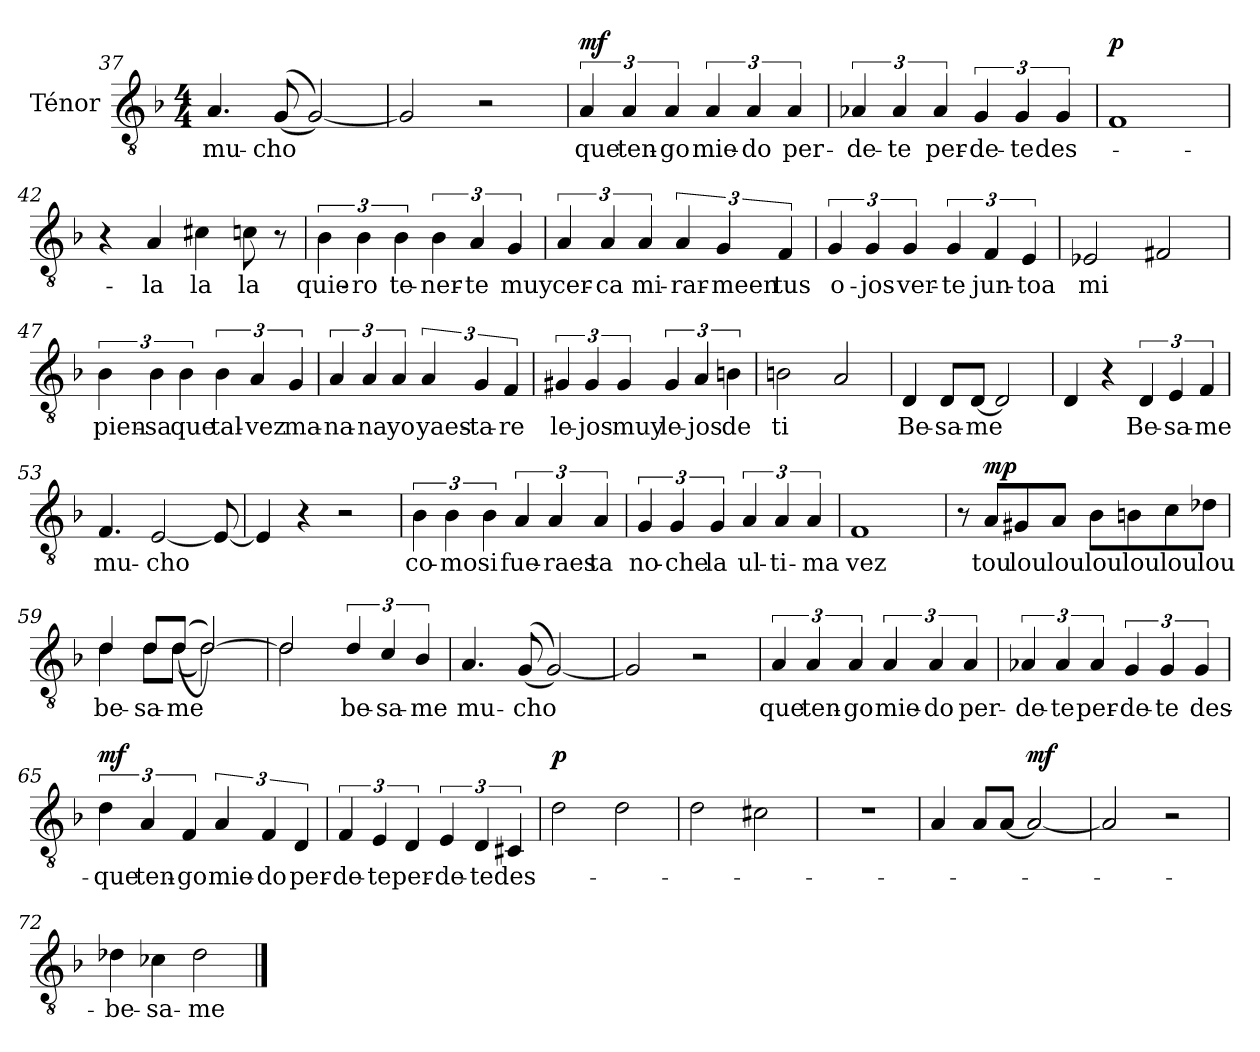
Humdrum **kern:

**kern	**text	**dynam
*part1	*part1	*part1
*staff1	*staff1	*staff1
*I"Ténor	*	*
*I'T.	*	*
*clefGv2	*	*
*k[b-]	*	*
*M4/4	*	*
=37	=37	=37
!	!LO:LY:b	!
4.A/	mu-	.
!	!LO:LY:b	!
((8G/	-cho	.
[2G/))	.	.
=38	=38	=38
2G/]	.	.
2r	.	.
!!LO:LB:g=z
=39	=39	=39
!	!LO:LY:b	!LO:DY:a
6A/	que	mf
!	!LO:LY:b	!
6A/	ten-	.
!	!LO:LY:b	!
6A/	-go	.
!	!LO:LY:b	!
6A/	mie-	.
!	!LO:LY:b	!
6A/	-do	.
!	!LO:LY:b	!
6A/	per-	.
=40	=40	=40
!	!LO:LY:b	!
6A-X/	-de-	.
!	!LO:LY:b	!
6A-/	-te	.
!	!LO:LY:b	!
6A-/	per-	.
!	!LO:LY:b	!
6G/	-de-	.
!	!LO:LY:b	!
6G/	-te	.
!	!LO:LY:b	!
6G/	des-	.
=41	=41	=41
!	!	!LO:DY:a
1F	.	p
=42	=42	=42
4r	.	.
!	!LO:LY:b	!
4A/	la	.
!	!LO:LY:b	!
4c#X\	la	.
!	!LO:LY:b	!
8cn\	la	.
8r	.	.
=43	=43	=43
!	!LO:LY:b	!
6B-\	quie-	.
!	!LO:LY:b	!
6B-\	-ro	.
!	!LO:LY:b	!
6B-\	te-	.
!	!LO:LY:b	!
6B-\	-ner-	.
!	!LO:LY:b	!
6A/	-te	.
!	!LO:LY:b	!
6G/	muy	.
!!LO:LB:g=z
=44	=44	=44
!	!LO:LY:b	!
6A/	cer-	.
!	!LO:LY:b	!
6A/	-ca	.
!	!LO:LY:b	!
6A/	mi-	.
!	!LO:LY:b	!
6A/	-rar-	.
!	!LO:LY:b	!
6G/	-meen	.
!	!LO:LY:b	!
6F/	tus	.
=45	=45	=45
!	!LO:LY:b	!
6G/	o-	.
!	!LO:LY:b	!
6G/	-jos	.
!	!LO:LY:b	!
6G/	ver-	.
!	!LO:LY:b	!
6G/	-te	.
!	!LO:LY:b	!
6F/	jun-	.
!	!LO:LY:b	!
6E/	-toa	.
=46	=46	=46
!	!LO:LY:b	!
2E-X/	mi	.
2F#X/	.	.
=47	=47	=47
!	!LO:LY:b	!
6B-\	pien-	.
!	!LO:LY:b	!
6B-\	-sa	.
!	!LO:LY:b	!
6B-\	que	.
!	!LO:LY:b	!
6B-\	tal-	.
!	!LO:LY:b	!
6A/	-vez	.
!	!LO:LY:b	!
6G/	ma-	.
!!LO:PB:g=z
=48	=48	=48
!	!LO:LY:b	!
6A/	-na-	.
!	!LO:LY:b	!
6A/	-na	.
!	!LO:LY:b	!
6A/	yo	.
!	!LO:LY:b	!
6A/	yaes-	.
!	!LO:LY:b	!
6G/	-ta-	.
!	!LO:LY:b	!
6F/	-re	.
=49	=49	=49
!	!LO:LY:b	!
6G#X/	le-	.
!	!LO:LY:b	!
6G#/	-jos	.
!	!LO:LY:b	!
6G#/	muy	.
!	!LO:LY:b	!
6G#/	le-	.
!	!LO:LY:b	!
6A/	-jos	.
!	!LO:LY:b	!
6Bn\	de	.
=50	=50	=50
!	!LO:LY:b	!
2Bn\	ti	.
2A/	.	.
=51	=51	=51
!	!LO:LY:b	!
4D/	Be-	.
!	!LO:LY:b	!
8D/L	-sa-	.
!	!LO:LY:b	!
[8D/J	-me	.
2D/]	.	.
=52	=52	=52
4D/	.	.
4r	.	.
!	!LO:LY:b	!
6D/	Be-	.
!	!LO:LY:b	!
6E/	-sa-	.
!	!LO:LY:b	!
6F/	-me	.
!!LO:LB:g=z
=53	=53	=53
!	!LO:LY:b	!
4.F/	mu-	.
!	!LO:LY:b	!
[2E/	-cho	.
8E/_	.	.
=54	=54	=54
4E/]	.	.
4r	.	.
2r	.	.
=55	=55	=55
!	!LO:LY:b	!
6B-\	co-	.
!	!LO:LY:b	!
6B-\	-mo	.
!	!LO:LY:b	!
6B-\	si	.
!	!LO:LY:b	!
6A/	fue-	.
!	!LO:LY:b	!
6A/	-raes	.
!	!LO:LY:b	!
6A/	ta	.
=56	=56	=56
!	!LO:LY:b	!
6G/	no-	.
!	!LO:LY:b	!
6G/	-che	.
!	!LO:LY:b	!
6G/	la	.
!	!LO:LY:b	!
6A/	ul-	.
!	!LO:LY:b	!
6A/	-ti-	.
!	!LO:LY:b	!
6A/	-ma	.
=57	=57	=57
!	!LO:LY:b	!
1F	vez	.
!!LO:LB:g=z
=58	=58	=58
8r	.	.
!	!LO:LY:b	!LO:DY:a
8A/L	tou	mp
!	!LO:LY:b	!
8G#X/	lou	.
!	!LO:LY:b	!
8A/J	lou	.
!	!LO:LY:b	!
8B-\L	lou	.
!	!LO:LY:b	!
8Bn\	lou	.
!	!LO:LY:b	!
8c\	lou	.
!	!LO:LY:b	!
8d-X\J	lou	.
=59	=59	=59
!	!LO:LY:b	!LO:DY:a
*^	*	*
!	!	!	!LO:DY:n=1:a
4d/	4d\	be-	mf mf
!	!	!LO:LY:b	!
8d/L	8d\L	-sa-	.
!	!	!LO:LY:b	!
((8d/J	(8d\J	-me	.
[2d/))	2d\)	.	.
=60	=60	=60	=60
2d/]	2d\	.	.
!	!	!LO:LY:b	!
6d/	2ryy	be-	.
!	!	!LO:LY:b	!
6c/	.	-sa-	.
!	!	!LO:LY:b	!
6B-/	.	-me	.
*v	*v	*	*
=61	=61	=61
!	!LO:LY:b	!
4.A/	mu-	.
!	!LO:LY:b	!
((8G/	-cho	.
[2G/))	.	.
=62	=62	=62
2G/]	.	.
2r	.	.
!!LO:LB:g=z
=63	=63	=63
!	!LO:LY:b	!
6A/	que	.
!	!LO:LY:b	!
6A/	ten-	.
!	!LO:LY:b	!
6A/	-go	.
!	!LO:LY:b	!
6A/	mie-	.
!	!LO:LY:b	!
6A/	-do	.
!	!LO:LY:b	!
6A/	per-	.
=64	=64	=64
!	!LO:LY:b	!
6A-X/	-de-	.
!	!LO:LY:b	!
6A-/	-te	.
!	!LO:LY:b	!
6A-/	per-	.
!	!LO:LY:b	!
6G/	-de-	.
!	!LO:LY:b	!
6G/	-te	.
!	!LO:LY:b	!
6G/	des-	.
=65	=65	=65
!	!LO:LY:b	!LO:DY:a
6d\	que	mf
!	!LO:LY:b	!
6A/	ten-	.
!	!LO:LY:b	!
6F/	-go	.
!	!LO:LY:b	!
6A/	mie-	.
!	!LO:LY:b	!
6F/	-do	.
!	!LO:LY:b	!
6D/	per-	.
=66	=66	=66
!	!LO:LY:b	!
6F/	-de-	.
!	!LO:LY:b	!
6E/	-te	.
!	!LO:LY:b	!
6D/	per-	.
!	!LO:LY:b	!
6E/	-de-	.
!	!LO:LY:b	!
6D/	-te	.
!	!LO:LY:b	!
6C#X/	des-	.
!!LO:LB:g=z
=67	=67	=67
!	!	!LO:DY:a
2d\	.	p
2d\	.	.
=68	=68	=68
2d\	.	.
2c#X\	.	.
=69	=69	=69
*MM80	*	*
1r	.	.
=70	=70	=70
*MM70	*	*
4A/	.	.
8A/L	.	.
[8A/J	.	.
!	!	!LO:DY:a
2A/_	.	mf
=71	=71	=71
2A/]	.	.
2r	.	.
=72	=72	=72
*MM60	*	*
!	!LO:LY:b	!
4d-X\	be-	.
!	!LO:LY:b	!
4c-X\	-sa-	.
!	!LO:LY:b	!
2d-\	-me	.
==	==	==
*-	*-	*-
